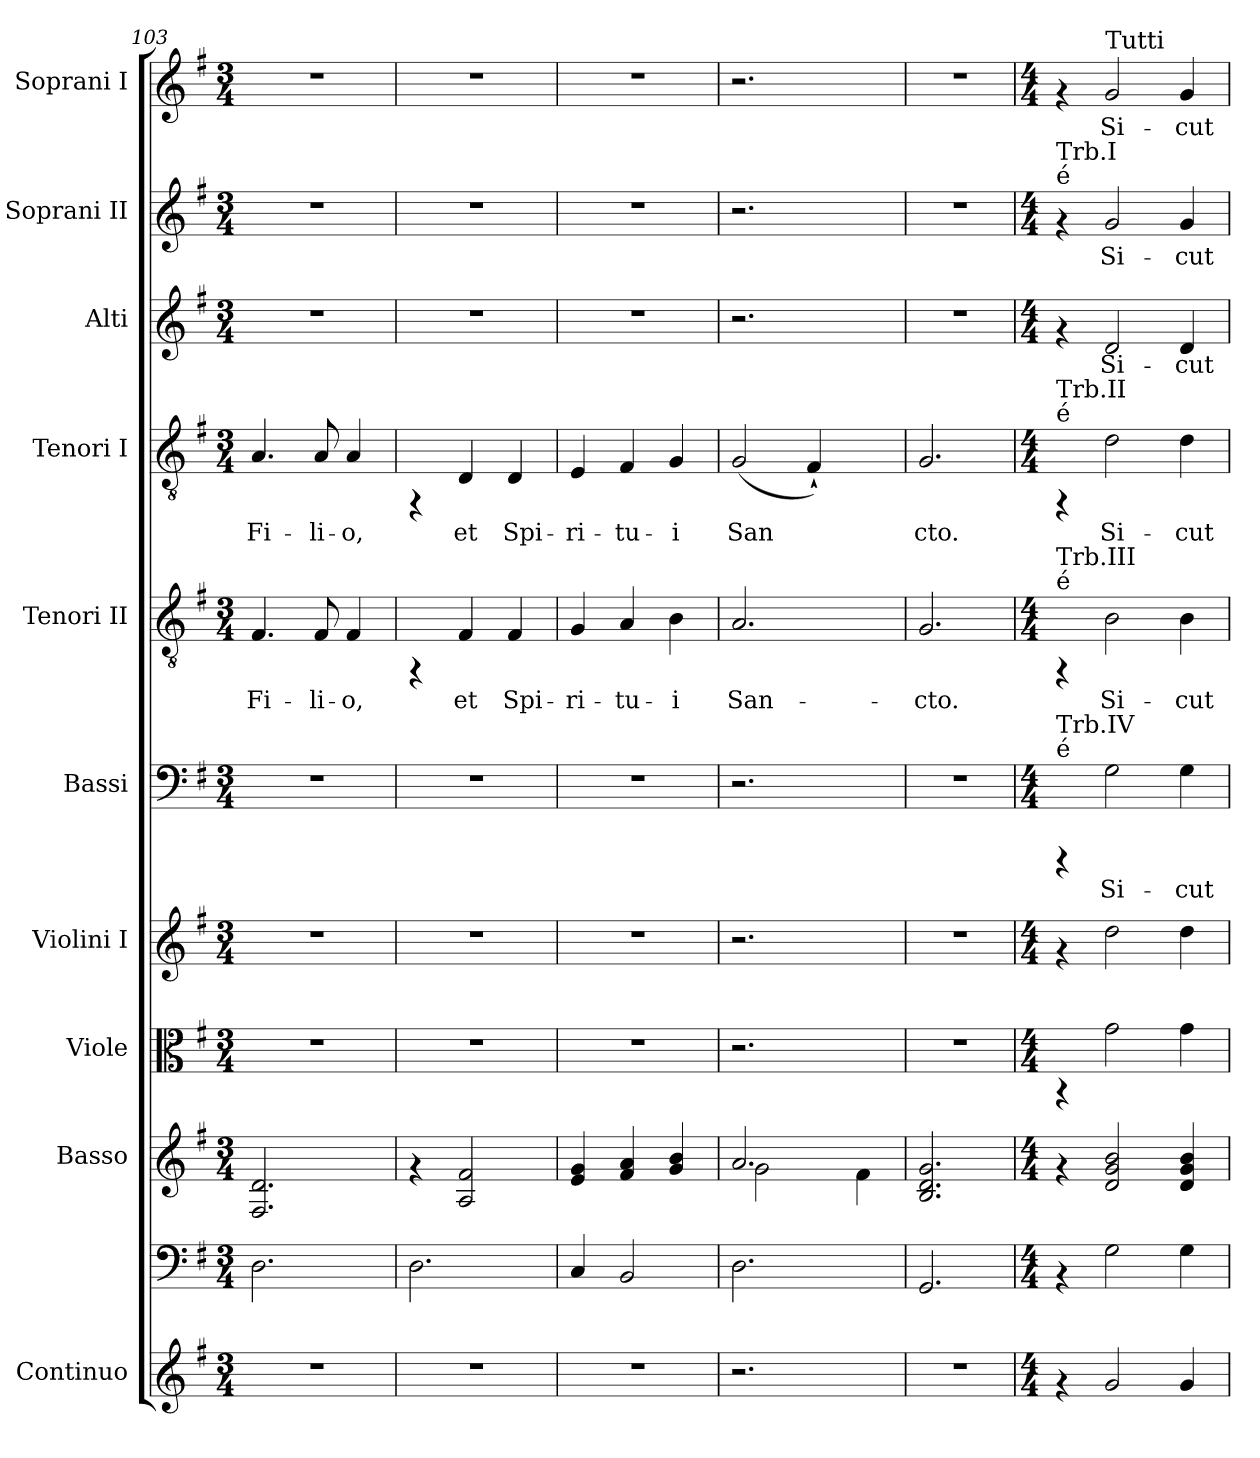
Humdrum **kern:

**kern	**kern	**kern	**kern	**kern	**kern	**text	**kern	**text	**kern	**text	**kern	**text	**kern	**text	**kern	**text
*part10	*part10	*part9	*part8	*part7	*part6	*part6	*part5	*part5	*part4	*part4	*part3	*part3	*part2	*part2	*part1	*part1
*staff11	*staff10	*staff9	*staff8	*staff7	*staff6	*staff6	*staff5	*staff5	*staff4	*staff4	*staff3	*staff3	*staff2	*staff2	*staff1	*staff1
*I"Continuo	*	*I"Basso	*I"Viole	*I"Violini I	*I"Bassi	*	*I"Tenori II	*	*I"Tenori I	*	*I"Alti	*	*I"Soprani II	*	*I"Soprani I	*
*	*	*	*	*I'Vln	*	*	*	*	*	*	*	*	*	*	*	*
*clefG2	*clefF4	*clefG2	*clefC3	*clefG2	*clefF4	*	*clefGv2	*	*clefGv2	*	*clefG2	*	*clefG2	*	*clefG2	*
*k[f#]	*k[f#]	*k[f#]	*k[f#]	*k[f#]	*k[f#]	*	*k[f#]	*	*k[f#]	*	*k[f#]	*	*k[f#]	*	*k[f#]	*
*G:	*G:	*G:	*G:	*G:	*G:	*	*G:	*	*G:	*	*G:	*	*G:	*	*G:	*
*M3/4	*M3/4	*M3/4	*M3/4	*M3/4	*M3/4	*	*M3/4	*	*M3/4	*	*M3/4	*	*M3/4	*	*M3/4	*
=103	=103	=103	=103	=103	=103	=103	=103	=103	=103	=103	=103	=103	=103	=103	=103	=103
!	!	!	!	!	!	!	!	!LO:LY:b	!	!LO:LY:b	!	!	!	!	!	!
2.r	2.D\	2.d/ 2.F#/	2.r	2.r	2.r	.	4.F#/	Fi-	4.A/	Fi-	2.r	.	2.r	.	2.r	.
!	!	!	!	!	!	!	!	!LO:LY:b	!	!LO:LY:b	!	!	!	!	!	!
.	.	.	.	.	.	.	8F#/	-li-	8A/	-li-	.	.	.	.	.	.
!	!	!	!	!	!	!	!	!LO:LY:b	!	!LO:LY:b	!	!	!	!	!	!
.	.	.	.	.	.	.	4F#/	-o,	4A/	-o,	.	.	.	.	.	.
=104	=104	=104	=104	=104	=104	=104	=104	=104	=104	=104	=104	=104	=104	=104	=104	=104
2.r	2.D\	4rf	2.r	2.r	2.r	.	4rFF	.	4rFF	.	2.r	.	2.r	.	2.r	.
!	!	!	!	!	!	!	!	!LO:LY:b	!	!LO:LY:b	!	!	!	!	!	!
.	.	2f#/ 2A/	.	.	.	.	4F#/	et	4D/	et	.	.	.	.	.	.
!	!	!	!	!	!	!	!	!LO:LY:b	!	!LO:LY:b	!	!	!	!	!	!
.	.	.	.	.	.	.	4F#/	Spi-	4D/	Spi-	.	.	.	.	.	.
=105	=105	=105	=105	=105	=105	=105	=105	=105	=105	=105	=105	=105	=105	=105	=105	=105
!	!	!	!	!	!	!	!	!LO:LY:b	!	!LO:LY:b	!	!	!	!	!	!
2.r	4C/	4g/ 4e/	2.r	2.r	2.r	.	4G/	-ri-	4E/	-ri-	2.r	.	2.r	.	2.r	.
!	!	!	!	!	!	!	!	!LO:LY:b	!	!LO:LY:b	!	!	!	!	!	!
.	2BB/	4a/ 4f#/	.	.	.	.	4A/	-tu-	4F#/	-tu-	.	.	.	.	.	.
!	!	!	!	!	!	!	!	!LO:LY:b	!	!LO:LY:b	!	!	!	!	!	!
.	.	4b/ 4g/	.	.	.	.	4B\	-i	4G/	-i	.	.	.	.	.	.
=106	=106	=106	=106	=106	=106	=106	=106	=106	=106	=106	=106	=106	=106	=106	=106	=106
*	*	*^	*	*	*	*	*	*	*	*	*	*	*	*	*	*
!	!	!	!	!	!	!	!	!	!LO:LY:b	!	!LO:LY:b	!	!	!	!	!	!
2.r	2.D\	2.a/	2g\	2.r	2.r	2.r	.	2.A/	San-	(>2G/	San-	2.r	.	2.r	.	2.r	.
!	!	!	!	!	!	!	!	!	!	!	!LO:LY:b	!	!	!	!	!	!
.	.	.	2ryy	.	.	.	.	.	.	4F#`</)	--	.	.	.	.	.	.
4ryy	4ryy	4f#\	.	4ryy	4ryy	4ryy	.	4ryy	.	4ryy	.	4ryy	.	4ryy	.	4ryy	.
*	*	*v	*v	*	*	*	*	*	*	*	*	*	*	*	*	*	*
=107	=107	=107	=107	=107	=107	=107	=107	=107	=107	=107	=107	=107	=107	=107	=107	=107
!	!	!	!	!	!	!	!	!LO:LY:b	!	!LO:LY:b	!	!	!	!	!	!
2.r	2.GG/	2.g/ 2.d/ 2.B/	2.r	2.r	2.r	.	2.G/	-cto.	2.G/	-cto.	2.r	.	2.r	.	2.r	.
=108	=108	=108	=108	=108	=108	=108	=108	=108	=108	=108	=108	=108	=108	=108	=108	=108
*M4/4	*M4/4	*M4/4	*M4/4	*M4/4	*M4/4	*	*M4/4	*	*M4/4	*	*M4/4	*	*M4/4	*	*M4/4	*
!	!	!	!	!	!	!	!	!	!	!	!	!	!LO:TX:a:t=é	!	!	!
!	!	!	!	!	!	!	!	!	!	!	!	!	!LO:TX:a:t=Trb.I	!	!	!
!	!	!	!	!	!	!	!	!	!LO:TX:a:t=é	!	!	!	!	!	!	!
!	!	!	!	!	!	!	!	!	!LO:TX:a:t=Trb.II	!	!	!	!	!	!	!
!	!	!	!	!	!	!	!LO:TX:a:t=é	!	!	!	!	!	!	!	!	!
!	!	!	!	!	!	!	!LO:TX:a:t=Trb.III	!	!	!	!	!	!	!	!	!
!	!	!	!	!	!LO:TX:a:t=é	!	!	!	!	!	!	!	!	!	!	!
!	!	!	!	!	!LO:TX:a:t=Trb.IV	!	!	!	!	!	!	!	!	!	!	!
4rf	4rAA	4rf	4rAA	4rf	4rCCC	.	4rFF	.	4rFF	.	4rf	.	4rf	.	4rf	.
!	!	!	!	!	!	!	!	!	!	!	!	!	!	!	!LO:TX:a:t=Tutti	!
!	!	!	!	!	!	!LO:LY:b	!	!LO:LY:b	!	!LO:LY:b	!	!LO:LY:b	!	!LO:LY:b	!	!LO:LY:b
2g/	2G\	2b/ 2g/ 2d/	2g\	2dd\	2G\	Si-	2B\	Si-	2d\	Si-	2d/	Si-	2g/	Si-	2g/	Si-
!	!	!	!	!	!	!LO:LY:b	!	!LO:LY:b	!	!LO:LY:b	!	!LO:LY:b	!	!LO:LY:b	!	!LO:LY:b
4g/	4G\	4b/ 4g/ 4d/	4g\	4dd\	4G\	-cut	4B\	-cut	4d\	-cut	4d/	-cut	4g/	-cut	4g/	-cut
=	=	=	=	=	=	=	=	=	=	=	=	=	=	=	=	=
*-	*-	*-	*-	*-	*-	*-	*-	*-	*-	*-	*-	*-	*-	*-	*-	*-
